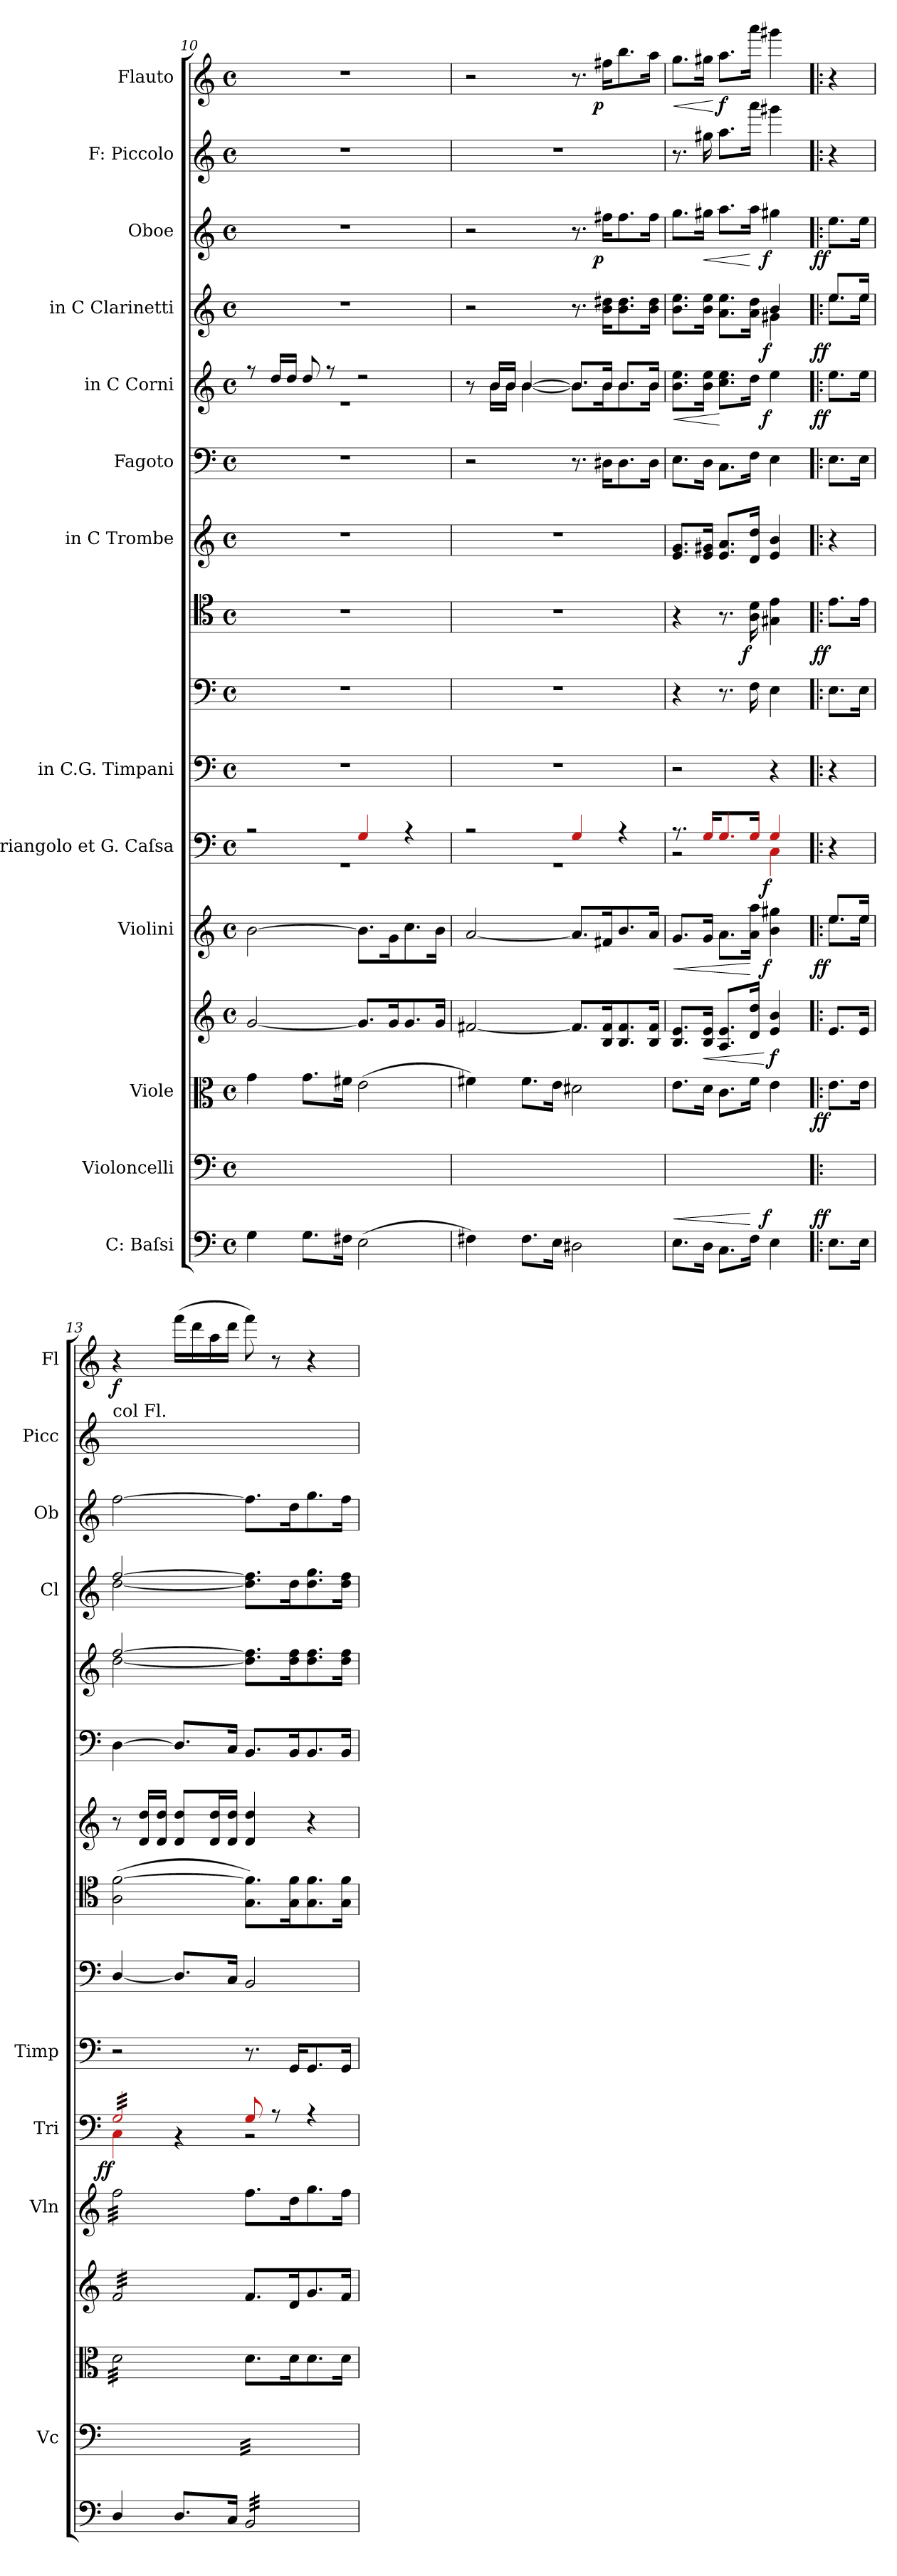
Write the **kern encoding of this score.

**kern	**dynam	**kern	**kern	**dynam	**kern	**dynam	**kern	**dynam	**kern	**dynam	**kern	**kern	**kern	**dynam	**kern	**kern	**kern	**dynam	**kern	**dynam	**kern	**dynam	**kern	**kern	**dynam
*part16	*part16	*part15	*part14	*part14	*part13	*part13	*part12	*part12	*part11	*part11	*part10	*part9	*part8	*part8	*part7	*part6	*part5	*part5	*part4	*part4	*part3	*part3	*part2	*part1	*part1
*staff16	*staff16	*staff15	*staff14	*staff14	*staff13	*staff13	*staff12	*staff12	*staff11	*staff11	*staff10	*staff9	*staff8	*staff8	*staff7	*staff6	*staff5	*staff5	*staff4	*staff4	*staff3	*staff3	*staff2	*staff1	*staff1
*I"C: Baſsi	*	*I"Violoncelli	*I"Viole	*	*	*	*I"Violini	*	*I"Triangolo et G. Caſsa	*	*I"in C.G. Timpani	*	*	*	*I"in C Trombe	*I"Fagoto	*I"in C Corni	*	*I"in C Clarinetti	*	*I"Oboe	*	*I"F: Piccolo	*I"Flauto	*
*	*	*I'Vc	*	*	*	*	*I'Vln	*	*I'Tri	*	*I'Timp	*	*	*	*	*	*	*	*I'Cl	*	*I'Ob	*	*I'Picc	*I'Fl	*
*clefF4	*	*clefF4	*clefC3	*	*clefG2	*	*clefG2	*	*clefF4	*	*clefF4	*clefF4	*clefC4	*	*clefG2	*clefF4	*clefG2	*	*clefG2	*	*clefG2	*	*clefG2	*clefG2	*
*k[]	*	*k[]	*k[]	*	*k[]	*	*k[]	*	*k[]	*	*k[]	*k[]	*k[]	*	*k[]	*k[]	*k[]	*	*k[]	*	*k[]	*	*k[]	*k[]	*
*M4/4	*	*M4/4	*M4/4	*	*M4/4	*	*M4/4	*	*M4/4	*	*M4/4	*M4/4	*M4/4	*	*M4/4	*M4/4	*M4/4	*	*M4/4	*	*M4/4	*	*M4/4	*M4/4	*
*met(c)	*	*met(c)	*met(c)	*	*met(c)	*	*met(c)	*	*met(c)	*	*met(c)	*met(c)	*met(c)	*	*met(c)	*met(c)	*met(c)	*	*met(c)	*	*met(c)	*	*met(c)	*met(c)	*
=10	=10	=10	=10	=10	=10	=10	=10	=10	=10	=10	=10	=10	=10	=10	=10	=10	=10	=10	=10	=10	=10	=10	=10	=10	=10
*	*	*	*	*	*	*	*	*	*^	*	*	*	*	*	*	*	*^	*	*	*	*	*	*	*	*
4G\	.	4G\yy	4g\	.	[2g/	.	[2b\	.	2r	1rGG	.	1r	1r	1r	.	1r	1r	8r	1re	.	1r	.	1r	.	1r	1r	.
.	.	.	.	.	.	.	.	.	.	.	.	.	.	.	.	.	.	16dd/LL	.	.	.	.	.	.	.	.	.
.	.	.	.	.	.	.	.	.	.	.	.	.	.	.	.	.	.	16dd/JJ	.	.	.	.	.	.	.	.	.
8.G\L	.	8.G\Lyy	8.g\L	.	.	.	.	.	.	.	.	.	.	.	.	.	.	8dd/	.	.	.	.	.	.	.	.	.
.	.	.	.	.	.	.	.	.	.	.	.	.	.	.	.	.	.	8r	.	.	.	.	.	.	.	.	.
16F#X\Jk	.	16F#X\Jkyy	16f#X\Jk	.	.	.	.	.	.	.	.	.	.	.	.	.	.	.	.	.	.	.	.	.	.	.	.
(2E\	.	2E\yy	(2e\	.	8.g/L]	.	8.b\L]	.	4Ree/	.	.	.	.	.	.	.	.	2r	.	.	.	.	.	.	.	.	.
.	.	.	.	.	16g/K	.	16g\K	.	.	.	.	.	.	.	.	.	.	.	.	.	.	.	.	.	.	.	.
.	.	.	.	.	8.g/	.	8.cc\	.	4r	.	.	.	.	.	.	.	.	.	.	.	.	.	.	.	.	.	.
.	.	.	.	.	16g/Jk	.	16b\Jk	.	.	.	.	.	.	.	.	.	.	.	.	.	.	.	.	.	.	.	.
=11	=11	=11	=11	=11	=11	=11	=11	=11	=11	=11	=11	=11	=11	=11	=11	=11	=11	=11	=11	=11	=11	=11	=11	=11	=11	=11	=11
4F#X\)	.	4F#X\yy	4f#X\)	.	[2f#X/	.	[2a/	.	2r	1rGG	.	1r	1r	1r	.	1r	2r	8r	8ryy	.	2r	.	2r	.	1r	2r	.
.	.	.	.	.	.	.	.	.	.	.	.	.	.	.	.	.	.	16b/LL	16b\LL	.	.	.	.	.	.	.	.
.	.	.	.	.	.	.	.	.	.	.	.	.	.	.	.	.	.	16b/JJ	16b\JJ	.	.	.	.	.	.	.	.
8.F#\L	.	8.F#\Lyy	8.f#\L	.	.	.	.	.	.	.	.	.	.	.	.	.	.	[4b/	[4b\	.	.	.	.	.	.	.	.
16E\Jk	.	16E\Jkyy	16e\Jk	.	.	.	.	.	.	.	.	.	.	.	.	.	.	.	.	.	.	.	.	.	.	.	.
2D#X\	.	2D#X\yy	2d#X\	.	8.f#/L]	.	8.a/L]	.	4Ree/	.	.	.	.	.	.	.	8.r	8.b/L]	8.b\L]	.	8.r	.	8.r	.	.	8.r	.
!	!	!	!	!	!	!	!	!	!	!	!	!	!	!	!	!	!	!	!	!	!	!	!	!LO:DY:rj	!	!	!LO:DY:rj
.	.	.	.	.	16B/ 16f#/K	.	16f#X/K	.	.	.	.	.	.	.	.	.	16D#X\KL	16b/Jk	16b\K	.	16b\ 16dd#X\KL	.	16ff#X\KL	p	.	16ff#X\KL	p
.	.	.	.	.	8.B/ 8.f#/	.	8.b/	.	4r	.	.	.	.	.	.	.	8.D#\	8.b/L	8.b\	.	8.b\ 8.dd#\	.	8.ff#\	.	.	8.bb\	.
.	.	.	.	.	16B/ 16f#/Jk	.	16a/Jk	.	.	.	.	.	.	.	.	.	16D#\Jk	16b/Jk	16b\Jk	.	16b\ 16dd#\Jk	.	16ff#\Jk	.	.	16aa\Jk	.
=	=	=	=	=	=	=	=	=	=	=	=	=	=	=	=	=	=	=	=	=	=	=	=	=	=	=	=
!	!LO:HP:a	!	!	!	!	!	!	!LO:HP:b	!	!	!	!	!	!	!	!	!	!	!	!LO:HP:b	!	!	!	!	!	!	!LO:HP:b
*	*	*	*	*	*	*	*	*	*	*	*	*	*	*	*	*	*	*v	*v	*	*^	*	*	*	*	*	*
8.E\L	<	8.E\Lyy	8.e\L	.	8.B/ 8.e/L	.	8.g/L	<	8.r	2rBB	.	2r	4r	4r	.	8.e/ 8.g/L	8.E\L	8.b\ 8.ee\L	<	8.b\ 8.ee\L	2ryy	.	8.gg\L	.	8.r	8.gg\L	<
!	!	!	!	!	!	!LO:HP:b	!	!	!	!	!	!	!	!	!	!	!	!	!	!	!	!	!	!LO:HP:b	!	!	!
16D\Jk	.	16D\Jkyy	16d\Jk	.	16B/ 16e/Jk	<	16g/Jk	.	16Ree/KL	.	.	.	.	.	.	16e/ 16g#X/Jk	16D\Jk	16b\ 16ee\Jk	.	16b\ 16ee\Jk	.	.	16gg#X\Jk	<	16gg#X\	16gg#X\Jk	.
8.C\L	.	8.C\Lyy	8.c\L	.	8.A/ 8.e/L	.	8.a\L	.	8.Ree/	.	.	.	8.r	8.r	.	8.e/ 8.a/L	8.C\L	8.cc\ 8.ee\L	[	8.a\ 8.ee\L	.	.	8.aa\L	.	8.aa\L	8.aa\L	[ f
!	!	!	!	!	!	!	!	!	!	!	!	!	!	!	!LO:DY:rj	!	!	!	!	!	!	!	!	!	!	!	!
16F\Jk	[	16F\Jkyy	16f\Jk	.	16d/ 16dd/Jk	.	16a\ 16aa\Jk	[	16Ree/Jk	.	.	.	16F\	16A\ 16d\	f	16d/ 16dd/Jk	16F\Jk	16dd\Jk	.	16a\ 16dd\Jk	.	.	16aa\Jk	[	16aaa\Jk	16aaa\Jk	.
!	!LO:DY:a:rj	!	!	!	!	!	!	!LO:DY:rj	!	!	!LO:DY:rj	!	!	!	!	!	!	!	!LO:DY:rj	!	!	!LO:DY:rj	!	!LO:DY:rj	!	!	!
4E\	f	4E\yy	4e\	.	4e/ 4b/	[ f	4b\ 4gg#X\	f	4Ree/	4Ra\	f	4r	4E\	4G#X\ 4e\	.	4e/ 4b/	4E\	4ee\	f	4b/	4g#X\	f	4gg#X\	f	4ggg#X\	4ggg#X\	.
=12!|:	=12!|:	=12!|:	=12!|:	=12!|:	=12!|:	=12!|:	=12!|:	=12!|:	=12!|:	=12!|:	=12!|:	=12!|:	=12!|:	=12!|:	=12!|:	=12!|:	=12!|:	=12!|:	=12!|:	=12!|:	=12!|:	=12!|:	=12!|:	=12!|:	=12!|:	=12!|:	=12!|:
*	*	*	*	*	*	*	*^	*	*	*	*	*	*	*	*	*	*	*	*	*	*	*	*	*	*	*	*
!	!LO:DY:a:rj	!	!	!LO:DY:rj	!	!	!	!	!LO:DY:rj	!	!	!	!	!	!	!LO:DY:rj	!	!	!	!LO:DY:rj	!	!	!LO:DY:rj	!	!LO:DY:rj	!	!	!
*	*	*	*	*	*	*	*	*	*	*v	*v	*	*	*	*	*	*	*	*	*	*	*	*	*	*	*	*	*
8.E\L	ff	8.E\Lyy	8.e\L	ff	8.e/L	.	8.ee/L	8.ee\L	ff	4r	.	4r	8.E\L	8.e\L	ff	4r	8.E\L	8.ee\L	ff	8.ee/L	8.ee\L	ff	8.ee\L	ff	4r	4r	.
16E\Jk	.	16E\Jkyy	16e\Jk	.	16e/Jk	.	16ee/Jk	16ee\Jk	.	.	.	.	16E\Jk	16e\Jk	.	.	16E\Jk	16ee\Jk	.	16ee/Jk	16ee\Jk	.	16ee\Jk	.	.	.	.
=13	=13	=13	=13	=13	=13	=13	=13	=13	=13	=13	=13	=13	=13	=13	=13	=13	=13	=13	=13	=13	=13	=13	=13	=13	=13	=13	=13
*	*	*	*	*	*	*	*	*	*	*^	*	*	*	*	*	*	*	*^	*	*	*	*	*	*	*	*	*
!	!	!	!	!	!	!	!	!	!	!	!	!	!	!	!	!	!	!	!	!	!	!	!	!	!	!	!LO:TX:a:t=col Fl.	!	!
!	!	!	!	!	!	!	!	!	!	!	!	!LO:DY:rj	!	!	!	!	!	!	!	!	!	!	!	!	!	!	!	!	!
*	*	*	*	*	*	*	*v	*v	*	*	*	*	*	*	*	*	*	*	*	*	*	*	*	*	*	*	*	*	*
*	*	*	*tremolo	*	*	*	*	*	*	*	*	*	*	*	*	*	*	*	*	*	*	*	*	*	*	*	*	*
*	*	*	*	*	*tremolo	*	*	*	*	*	*	*	*	*	*	*	*	*	*	*	*	*	*	*	*	*	*	*
*	*	*	*	*	*	*	*tremolo	*	*	*	*	*	*	*	*	*	*	*	*	*	*	*	*	*	*	*	*	*
*	*	*	*	*	*	*	*	*	*tremolo	*	*	*	*	*	*	*	*	*	*	*	*	*	*	*	*	*	*	*
4D/	.	4D/yy	32d\LLL	.	32f/LLL	.	32ff\LLL	.	32Ree/LLL	4Ra\	ff	2r	[4D/	(2A\ [2f\	.	8r	[4D\	[2ff/	[>2dd\	.	[2ff/	[>2dd\	.	[2ff\	.	4ryy	4r	f
.	.	.	32d\	.	32f/	.	32ff\	.	32Ree/	.	.	.	.	.	.	.	.	.	.	.	.	.	.	.	.	.	.	.
.	.	.	32d\	.	32f/	.	32ff\	.	32Ree/	.	.	.	.	.	.	.	.	.	.	.	.	.	.	.	.	.	.	.
.	.	.	32d\	.	32f/	.	32ff\	.	32Ree/	.	.	.	.	.	.	.	.	.	.	.	.	.	.	.	.	.	.	.
.	.	.	32d\	.	32f/	.	32ff\	.	32Ree/	.	.	.	.	.	.	16d/ 16dd/LL	.	.	.	.	.	.	.	.	.	.	.	.
.	.	.	32d\	.	32f/	.	32ff\	.	32Ree/	.	.	.	.	.	.	.	.	.	.	.	.	.	.	.	.	.	.	.
.	.	.	32d\	.	32f/	.	32ff\	.	32Ree/	.	.	.	.	.	.	16d/ 16dd/JJ	.	.	.	.	.	.	.	.	.	.	.	.
.	.	.	32d\	.	32f/	.	32ff\	.	32Ree/	.	.	.	.	.	.	.	.	.	.	.	.	.	.	.	.	.	.	.
8.D/L	.	8.D/Lyy	32d\	.	32f/	.	32ff\	.	32Ree/	4r	.	.	8.D/L]	.	.	8d/ 8dd/L	8.D/L]	.	.	.	.	.	.	.	.	16fff\LLyy	(16fff\LL	.
.	.	.	32d\	.	32f/	.	32ff\	.	32Ree/	.	.	.	.	.	.	.	.	.	.	.	.	.	.	.	.	.	.	.
.	.	.	32d\	.	32f/	.	32ff\	.	32Ree/	.	.	.	.	.	.	.	.	.	.	.	.	.	.	.	.	16ddd\yy	16ddd\	.
.	.	.	32d\	.	32f/	.	32ff\	.	32Ree/	.	.	.	.	.	.	.	.	.	.	.	.	.	.	.	.	.	.	.
.	.	.	32d\	.	32f/	.	32ff\	.	32Ree/	.	.	.	.	.	.	16d/ 16dd/L	.	.	.	.	.	.	.	.	.	16aa\yy	16aa\	.
.	.	.	32d\	.	32f/	.	32ff\	.	32Ree/	.	.	.	.	.	.	.	.	.	.	.	.	.	.	.	.	.	.	.
16C/Jk	.	16C/Jkyy	32d\	.	32f/	.	32ff\	.	32Ree/	.	.	.	16C/Jk	.	.	16d/ 16dd/JJ	16C/Jk	.	.	.	.	.	.	.	.	16ddd\JJyy	16ddd\JJ	.
.	.	.	32d\JJJ	.	32f/JJJ	.	32ff\JJJ	.	32Ree/JJJ	.	.	.	.	.	.	.	.	.	.	.	.	.	.	.	.	.	.	.
*	*	*	*	*	*	*	*	*	*Xtremolo	*	*	*	*	*	*	*	*	*	*	*	*	*	*	*	*	*	*	*
*	*	*	*	*	*	*	*Xtremolo	*	*	*	*	*	*	*	*	*	*	*	*	*	*	*	*	*	*	*	*	*
*	*	*	*	*	*Xtremolo	*	*	*	*	*	*	*	*	*	*	*	*	*	*	*	*	*	*	*	*	*	*	*
*	*	*	*Xtremolo	*	*	*	*	*	*	*	*	*	*	*	*	*	*	*	*	*	*	*	*	*	*	*	*	*
*tremolo	*	*	*	*	*	*	*	*	*	*	*	*	*	*	*	*	*	*	*	*	*	*	*	*	*	*	*	*
*	*	*tremolo	*	*	*	*	*	*	*	*	*	*	*	*	*	*	*	*	*	*	*	*	*	*	*	*	*	*
32BB/LLL	.	32BB/yyLLL	8.d\L	.	8.f/L	.	8.ff\L	.	8Ree/	2r	.	8.r	2BB/	8.G\ 8.f]\L)	.	4d/ 4dd/	8.BB/L	8.dd]\ 8.ff]\L	2ryy	.	8.dd]\ 8.ff]\L	2ryy	.	8.ff\L]	.	8fff\yy	8fff\)	.
32BB/	.	32BB/yy	.	.	.	.	.	.	.	.	.	.	.	.	.	.	.	.	.	.	.	.	.	.	.	.	.	.
32BB/	.	32BB/yy	.	.	.	.	.	.	.	.	.	.	.	.	.	.	.	.	.	.	.	.	.	.	.	.	.	.
32BB/	.	32BB/yy	.	.	.	.	.	.	.	.	.	.	.	.	.	.	.	.	.	.	.	.	.	.	.	.	.	.
32BB/	.	32BB/yy	.	.	.	.	.	.	8r	.	.	.	.	.	.	.	.	.	.	.	.	.	.	.	.	8ryy	8r	.
32BB/	.	32BB/yy	.	.	.	.	.	.	.	.	.	.	.	.	.	.	.	.	.	.	.	.	.	.	.	.	.	.
32BB/	.	32BB/yy	16d\K	.	16d/K	.	16dd\K	.	.	.	.	16GG/KL	.	16G\ 16f\K	.	.	16BB/K	16dd\ 16ff\K	.	.	16dd\K	.	.	16dd\K	.	.	.	.
32BB/	.	32BB/yy	.	.	.	.	.	.	.	.	.	.	.	.	.	.	.	.	.	.	.	.	.	.	.	.	.	.
32BB/	.	32BB/yy	8.d\	.	8.g/	.	8.gg\	.	4r	.	.	8.GG/	.	8.G\ 8.f\	.	4r	8.BB/	8.dd\ 8.ff\	.	.	8.dd\ 8.gg\	.	.	8.gg\	.	4ryy	4r	.
32BB/	.	32BB/yy	.	.	.	.	.	.	.	.	.	.	.	.	.	.	.	.	.	.	.	.	.	.	.	.	.	.
32BB/	.	32BB/yy	.	.	.	.	.	.	.	.	.	.	.	.	.	.	.	.	.	.	.	.	.	.	.	.	.	.
32BB/	.	32BB/yy	.	.	.	.	.	.	.	.	.	.	.	.	.	.	.	.	.	.	.	.	.	.	.	.	.	.
32BB/	.	32BB/yy	.	.	.	.	.	.	.	.	.	.	.	.	.	.	.	.	.	.	.	.	.	.	.	.	.	.
32BB/	.	32BB/yy	.	.	.	.	.	.	.	.	.	.	.	.	.	.	.	.	.	.	.	.	.	.	.	.	.	.
32BB/	.	32BB/yy	16d\Jk	.	16f/Jk	.	16ff\Jk	.	.	.	.	16GG/Jk	.	16G\ 16f\Jk	.	.	16BB/Jk	16dd\ 16ff\Jk	.	.	16dd\ 16ff\Jk	.	.	16ff\Jk	.	.	.	.
32BB/JJJ	.	32BB/yyJJJ	.	.	.	.	.	.	.	.	.	.	.	.	.	.	.	.	.	.	.	.	.	.	.	.	.	.
*	*	*Xtremolo	*	*	*	*	*	*	*	*	*	*	*	*	*	*	*	*	*	*	*	*	*	*	*	*	*	*
*Xtremolo	*	*	*	*	*	*	*	*	*	*	*	*	*	*	*	*	*	*	*	*	*	*	*	*	*	*	*	*
*	*	*	*	*	*	*	*	*	*	*	*	*	*	*	*	*	*	*v	*v	*	*	*	*	*	*	*	*	*
*	*	*	*	*	*	*	*	*	*v	*v	*	*	*	*	*	*	*	*	*	*v	*v	*	*	*	*	*	*
=	=	=	=	=	=	=	=	=	=	=	=	=	=	=	=	=	=	=	=	=	=	=	=	=	=
*-	*-	*-	*-	*-	*-	*-	*-	*-	*-	*-	*-	*-	*-	*-	*-	*-	*-	*-	*-	*-	*-	*-	*-	*-	*-
